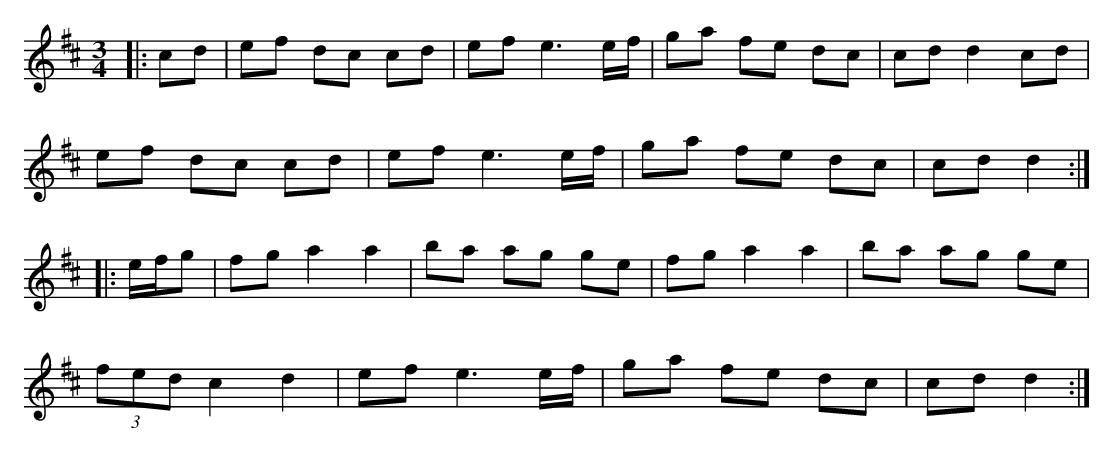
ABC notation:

X:1
M:3/4
K:D
|:cd|ef dc cd|ef e3 e/f/|ga fe dc|cd d2 cd|
ef dc cd|ef e3 e/f/|ga fe dc|cd d2:|
|:e/f/g|fg a2 a2|ba ag ge|fg a2 a2|ba ag ge|
(3fed c2 d2|ef e3 e/f/|ga fe dc|cd d2:|
